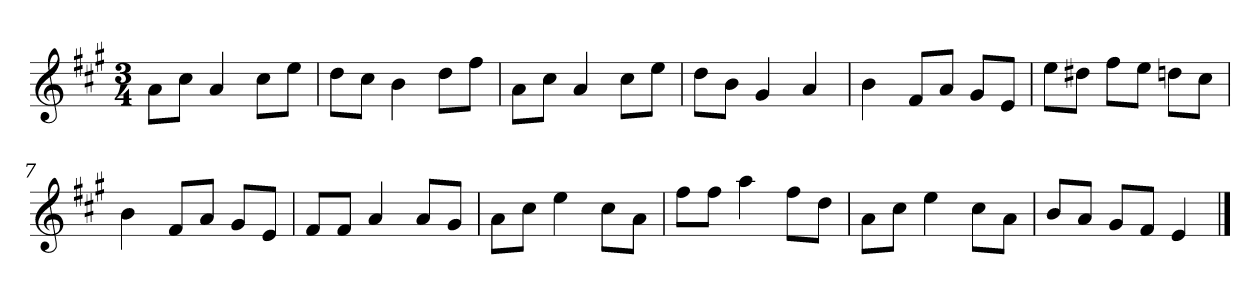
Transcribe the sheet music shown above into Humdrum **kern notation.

**kern
*part1
*staff1
*clefG2
*k[f#c#g#]
*A:
*M3/4
=
8a\L
8cc#\J
4a
8cc#\L
8ee\J
=2
8dd\L
8cc#\J
4b
8dd\L
8ff#\J
=3
8a\L
8cc#\J
4a
8cc#\L
8ee\J
=4
8dd\L
8b\J
4g#
4a
=5y
4b
8f#/L
8a/J
8g#/L
8e/J
=6
8ee\L
8dd#X\J
8ff#\L
8ee\J
8ddn\L
8cc#\J
=7
4b
8f#/L
8a/J
8g#/L
8e/J
=8
8f#/L
8f#/J
4a
8a/L
8g#/J
=9y
8a\L
8cc#\J
4ee
8cc#\L
8a\J
=10
8ff#\L
8ff#\J
4aa
8ff#\L
8dd\J
=11
8a\L
8cc#\J
4ee
8cc#\L
8a\J
=12
8b/L
8a/J
8g#/L
8f#/J
4e
==
*-
